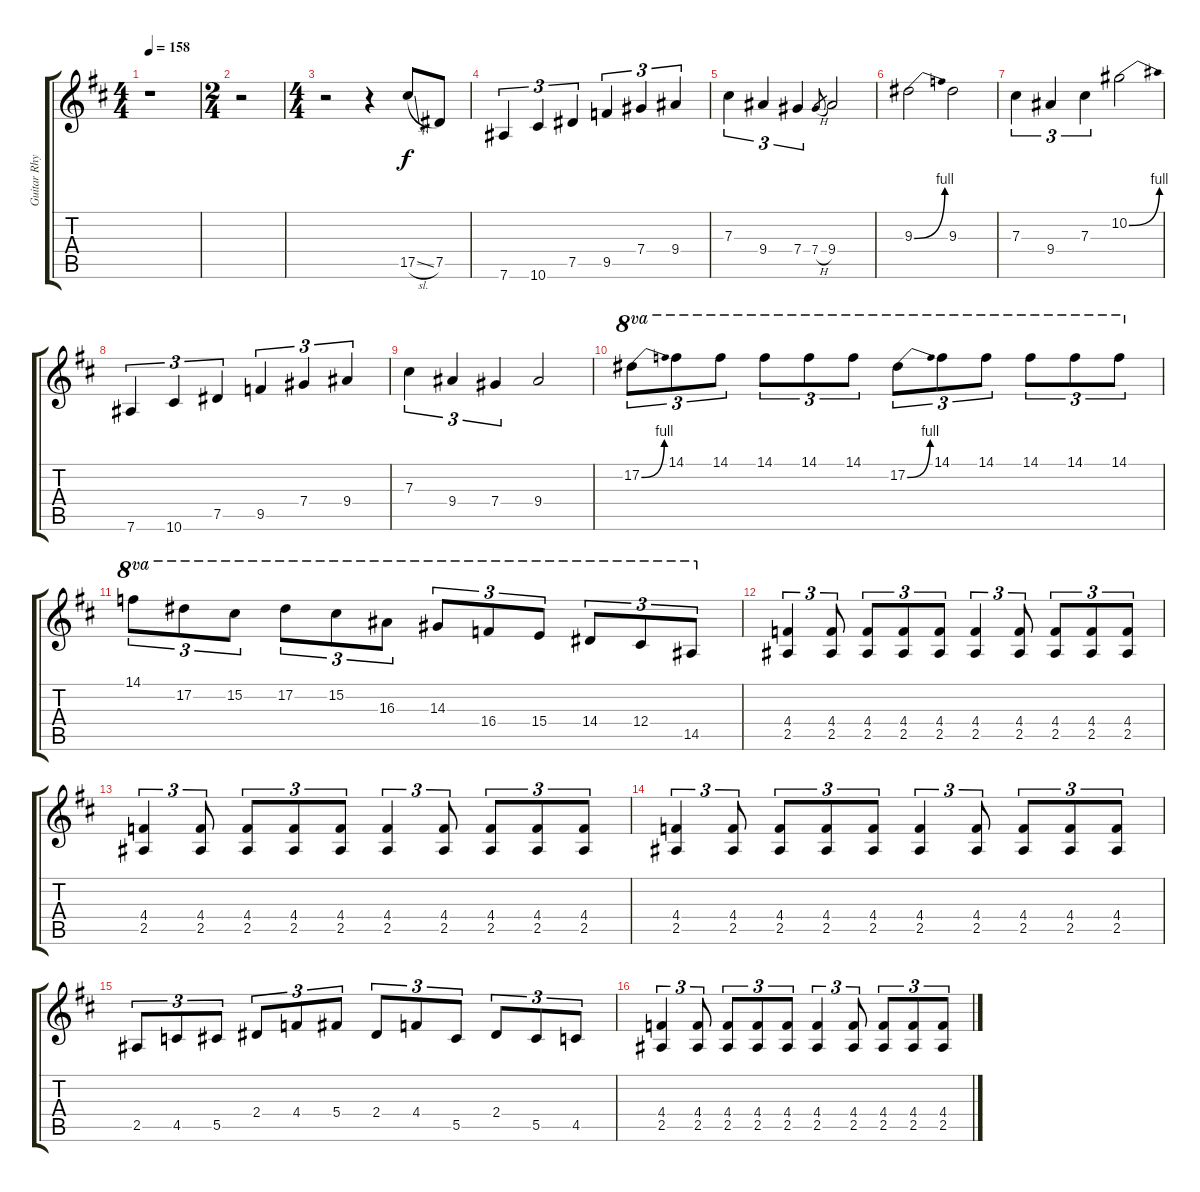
\track ("Guitar Rhythm" "Guitar Rhy") {instrument distortionguitar}
\staff {score tabs}
\tuning (Eb4 Bb3 Gb3 Db3 Ab2 Eb2) {hide}
\ts (4 4)
\tempo 158
\clef g2
\ks d
r.1{dy f instrument distortionguitar} |
\ts (2 4)
r.2 |
\ts (4 4)
r.2 r.4 17.5{sl}.8 7.5.8 |
7.6.4{tu (3 2)} 10.6.4{tu (3 2)} 7.5.4{tu (3 2)} 9.5.4{tu (3 2)} 7.4.4{tu (3 2)} 9.4.4{tu (3 2)} |
7.3.4{tu (3 2)} 9.4.4{tu (3 2)} 7.4.4{tu (3 2)} 7.4{h}.8{gr} 9.4.2 |
9.3{be (bend 0 0 60 4)}.2 9.3.2 |
7.3.4{tu (3 2)} 9.4.4{tu (3 2)} 7.3.4{tu (3 2)} 10.2{be (bend 0 0 60 4)}.2 |
7.6.4{tu (3 2)} 10.6.4{tu (3 2)} 7.5.4{tu (3 2)} 9.5.4{tu (3 2)} 7.4.4{tu (3 2)} 9.4.4{tu (3 2)} |
7.3.4{tu (3 2)} 9.4.4{tu (3 2)} 7.4.4{tu (3 2)} 9.4.2 |
17.2{be (bend 0 0 60 4)}.8{tu (3 2) ot 8va} 14.1.8{tu (3 2) ot 8va} 14.1.8{tu (3 2) ot 8va} 14.1.8{tu (3 2) ot 8va} 14.1.8{tu (3 2) ot 8va} 14.1.8{tu (3 2) ot 8va} 17.2{be (bend 0 0 60 4)}.8{tu (3 2) ot 8va} 14.1.8{tu (3 2) ot 8va} 14.1.8{tu (3 2) ot 8va} 14.1.8{tu (3 2) ot 8va} 14.1.8{tu (3 2) ot 8va} 14.1.8{tu (3 2) ot 8va} |
14.1.8{tu (3 2) ot 8va} 17.2.8{tu (3 2) ot 8va} 15.2.8{tu (3 2) ot 8va} 17.2.8{tu (3 2) ot 8va} 15.2.8{tu (3 2) ot 8va} 16.3.8{tu (3 2) ot 8va} 14.3.8{tu (3 2) ot 8va} 16.4.8{tu (3 2) ot 8va} 15.4.8{tu (3 2) ot 8va} 14.4.8{tu (3 2) ot 8va} 12.4.8{tu (3 2) ot 8va} 14.5.8{tu (3 2) ot 8va} |
(4.4 2.5).4{tu (3 2)} (4.4 2.5).8{tu (3 2)} (4.4 2.5).8{tu (3 2)} (4.4 2.5).8{tu (3 2)} (4.4 2.5).8{tu (3 2)} (4.4 2.5).4{tu (3 2)} (4.4 2.5).8{tu (3 2)} (4.4 2.5).8{tu (3 2)} (4.4 2.5).8{tu (3 2)} (4.4 2.5).8{tu (3 2)} |
(4.4 2.5).4{tu (3 2)} (4.4 2.5).8{tu (3 2)} (4.4 2.5).8{tu (3 2)} (4.4 2.5).8{tu (3 2)} (4.4 2.5).8{tu (3 2)} (4.4 2.5).4{tu (3 2)} (4.4 2.5).8{tu (3 2)} (4.4 2.5).8{tu (3 2)} (4.4 2.5).8{tu (3 2)} (4.4 2.5).8{tu (3 2)} |
(4.4 2.5).4{tu (3 2)} (4.4 2.5).8{tu (3 2)} (4.4 2.5).8{tu (3 2)} (4.4 2.5).8{tu (3 2)} (4.4 2.5).8{tu (3 2)} (4.4 2.5).4{tu (3 2)} (4.4 2.5).8{tu (3 2)} (4.4 2.5).8{tu (3 2)} (4.4 2.5).8{tu (3 2)} (4.4 2.5).8{tu (3 2)} |
2.5.8{tu (3 2)} 4.5.8{tu (3 2)} 5.5.8{tu (3 2)} 2.4.8{tu (3 2)} 4.4.8{tu (3 2)} 5.4.8{tu (3 2)} 2.4.8{tu (3 2)} 4.4.8{tu (3 2)} 5.5.8{tu (3 2)} 2.4.8{tu (3 2)} 5.5.8{tu (3 2)} 4.5.8{tu (3 2)} |
(4.4 2.5).4{tu (3 2)} (4.4 2.5).8{tu (3 2)} (4.4 2.5).8{tu (3 2)} (4.4 2.5).8{tu (3 2)} (4.4 2.5).8{tu (3 2)} (4.4 2.5).4{tu (3 2)} (4.4 2.5).8{tu (3 2)} (4.4 2.5).8{tu (3 2)} (4.4 2.5).8{tu (3 2)} (4.4 2.5).8{tu (3 2)}
